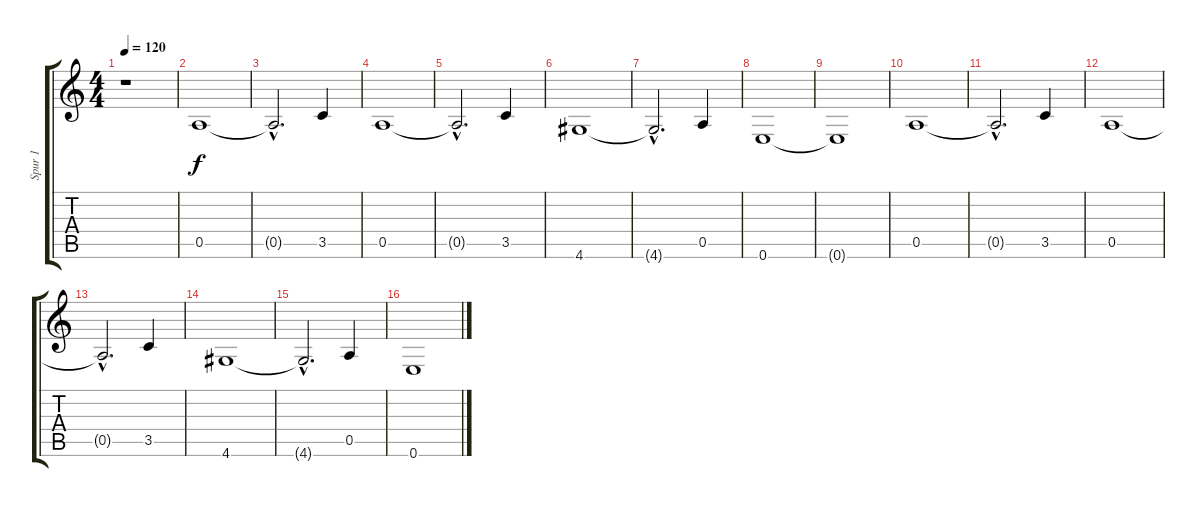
\track ("Spur 1" "Spur 1") {instrument overdrivenguitar}
\staff {score tabs}
\tuning (E4 B3 G3 D3 A2 E2) {hide}
\ts (4 4)
\tempo 120
\clef g2
\ks c
r.1{dy f} |
0.5.1 |
0.5{hac t}.2{d} 3.5.4 |
0.5.1 |
0.5{hac t}.2{d} 3.5.4 |
4.6.1 |
4.6{hac t}.2{d} 0.5.4 |
0.6.1 |
0.6{t}.1 |
0.5.1 |
0.5{hac t}.2{d} 3.5.4 |
0.5.1 |
0.5{hac t}.2{d} 3.5.4 |
4.6.1 |
4.6{hac t}.2{d} 0.5.4 |
0.6.1
